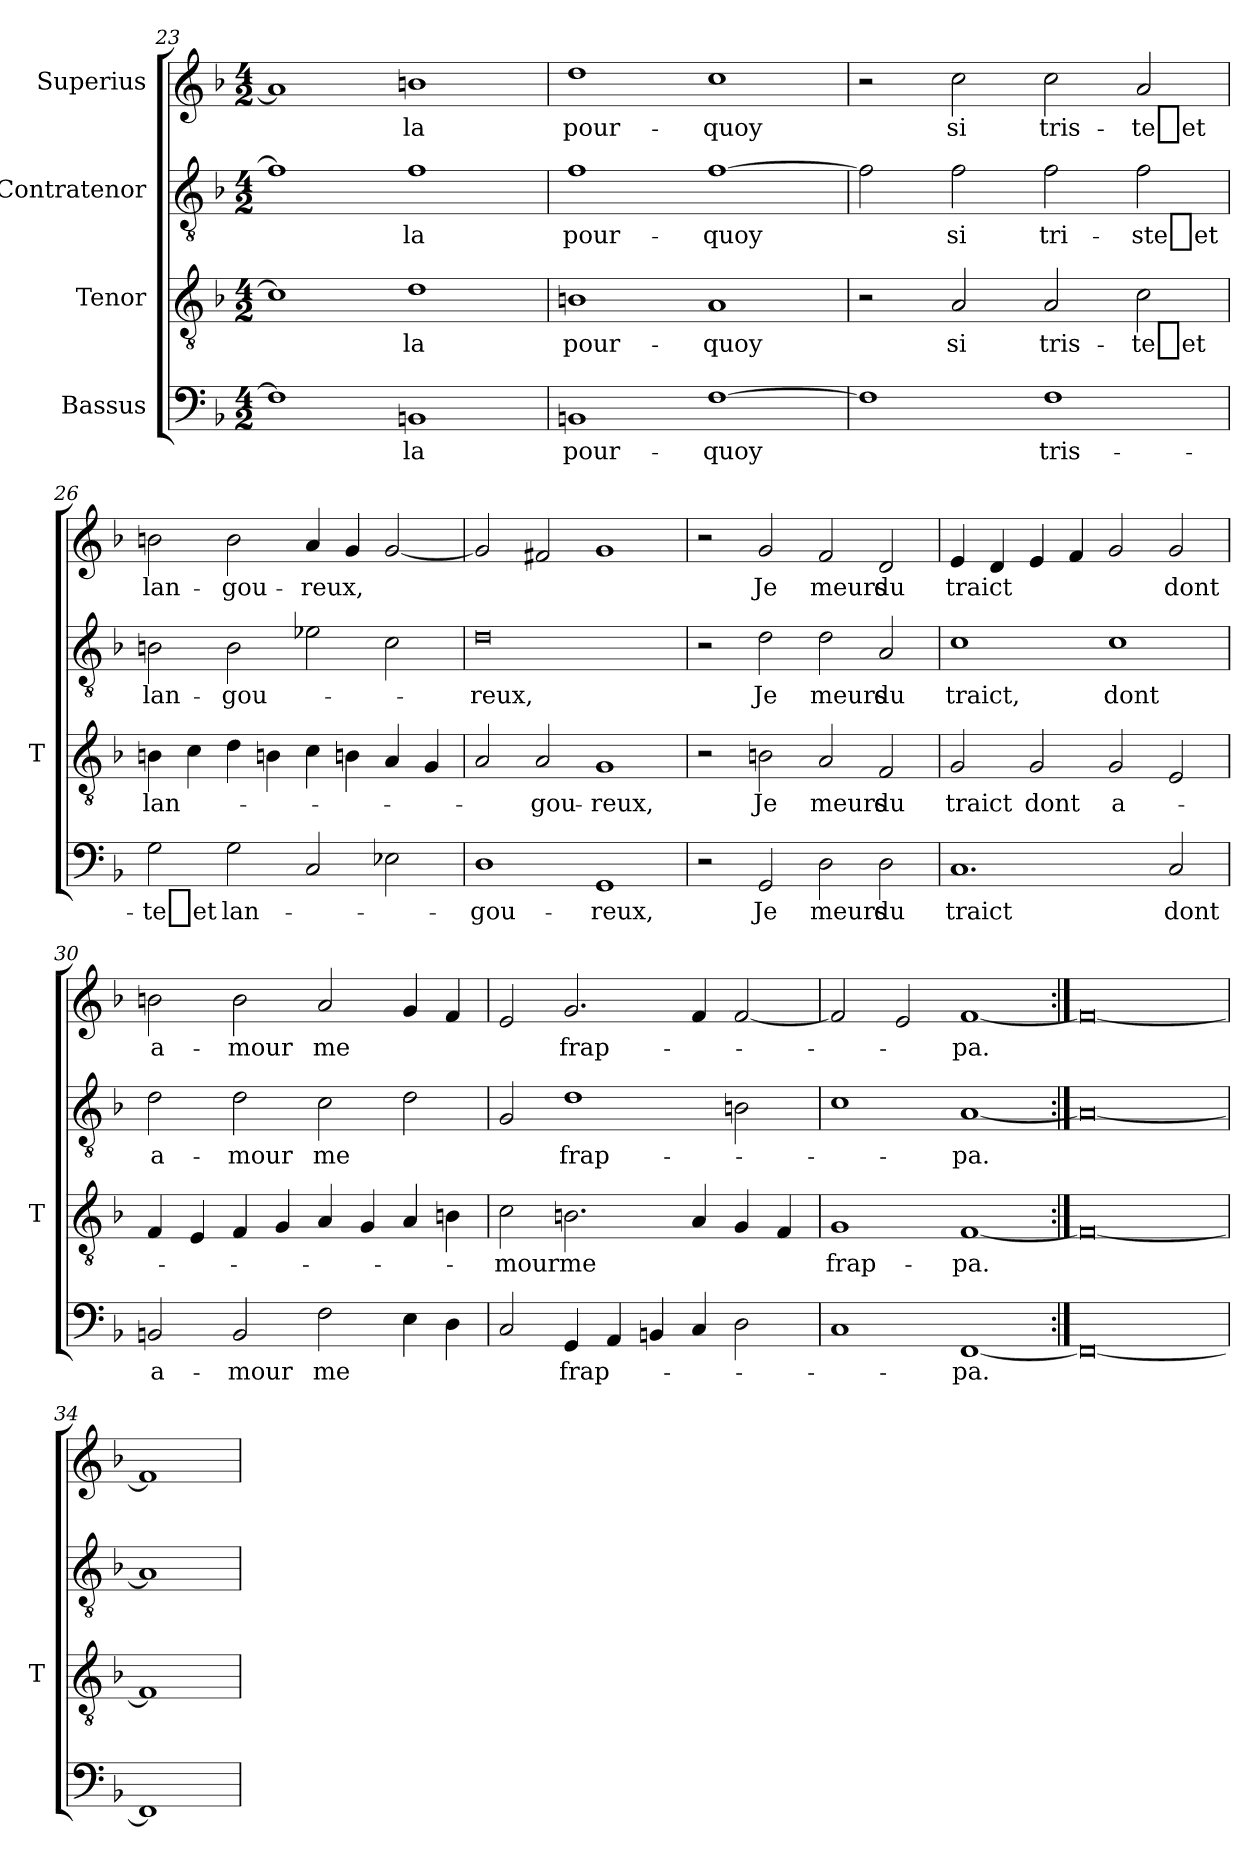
**kern	**text	**kern	**text	**kern	**text	**kern	**text
*part4	*part4	*part3	*part3	*part2	*part2	*part1	*part1
*staff4	*staff4	*staff3	*staff3	*staff2	*staff2	*staff1	*staff1
*I"Bassus	*	*I"Tenor	*	*I"Contratenor	*	*I"Superius	*
*	*	*I'T	*	*	*	*	*
*clefF4	*	*clefGv2	*	*clefGv2	*	*clefG2	*
*k[b-]	*	*k[b-]	*	*k[b-]	*	*k[b-]	*
*M4/2	*	*M4/2	*	*M4/2	*	*M4/2	*
=23	=23	=23	=23	=23	=23	=23	=23
1F]	.	1c]	.	1f]	.	1a]	.
1BB	-la	1d	-la	1f	-la	1b	-la
=24	=24	=24	=24	=24	=24	=24	=24
1BB	pour-	1Bn	pour-	1f	pour-	1dd	pour-
[1F	-quoy	1A	-quoy	[1f	-quoy	1cc	-quoy
=25	=25	=25	=25	=25	=25	=25	=25
1F]	.	2r	.	2f]	.	2r	.
.	.	2A	-si	2f	-si	2cc	-si
1F	tris-	2A	tris-	2f	tri-	2cc	tris-
.	.	2c	-te_et	2f	-ste_et	2a	-te_et
=26	=26	=26	=26	=26	=26	=26	=26
2G	-te_et	4Bn	lan-	2B	lan-	2b	lan-
.	.	4c	.	.	.	.	.
2G	lan-	4d	.	2B	gou-	2b	gou-
.	.	4Bn	.	.	.	.	.
2C	.	4c	.	2e-X	.	4a	-reux,
.	.	4Bn	.	.	.	4g	.
2E-X	.	4A	.	2c	.	[2g	.
.	.	4G	.	.	.	.	.
=27	=27	=27	=27	=27	=27	=27	=27
1D	gou-	2A	.	0d	-reux,	2g]	.
.	.	2A	gou-	.	.	2f#X	.
1GG	-reux,	1G	-reux,	.	.	1g	.
=28	=28	=28	=28	=28	=28	=28	=28
2r	.	2r	.	2r	.	2r	.
2GG	-Je	2Bn	-Je	2d	-Je	2g	-Je
2D	-meurs	2A	-meurs	2d	-meurs	2f	-meurs
2D	-du	2F	-du	2A	-du	2d	-du
=29	=29	=29	=29	=29	=29	=29	=29
1.C	-traict	2G	-traict	1c	-traict,	4e	-traict
.	.	.	.	.	.	4d	.
.	.	2G	-dont	.	.	4e	.
.	.	.	.	.	.	4f	.
.	.	2G	a-	1c	-dont	2g	.
2C	-dont	2E	.	.	.	2g	-dont
=30	=30	=30	=30	=30	=30	=30	=30
2BB	a-	4F	.	2d	a-	2b	a-
.	.	4E	.	.	.	.	.
2BB	-mour	4F	.	2d	-mour	2b	-mour
.	.	4G	.	.	.	.	.
2F	-me	4A	.	2c	-me	2a	-me
.	.	4G	.	.	.	.	.
4E	.	4A	.	2d	.	4g	.
4D	.	4Bn	.	.	.	4f	.
=31	=31	=31	=31	=31	=31	=31	=31
2C	.	2c	-mour	2G	.	2e	.
4GG	frap-	2.Bn	-me	1d	frap-	2.g	frap-
4AA	.	.	.	.	.	.	.
4BB	.	.	.	.	.	.	.
4C	.	4A	.	.	.	4f	.
2D	.	4G	.	2B	.	[2f	.
.	.	4F	.	.	.	.	.
=32	=32	=32	=32	=32	=32	=32	=32
1C	.	1G	frap-	1c	.	2f]	.
.	.	.	.	.	.	2e	.
[1FF	-pa.	[1F	-pa.	[1A	-pa.	[1f	-pa.
=33:|!	=33:|!	=33:|!	=33:|!	=33:|!	=33:|!	=33:|!	=33:|!
0FF_	.	0F_	.	0A_	.	0f_	.
=34	=34	=34	=34	=34	=34	=34	=34
1FF]	.	1F]	.	1A]	.	1f]	.
=	=	=	=	=	=	=	=
*-	*-	*-	*-	*-	*-	*-	*-
